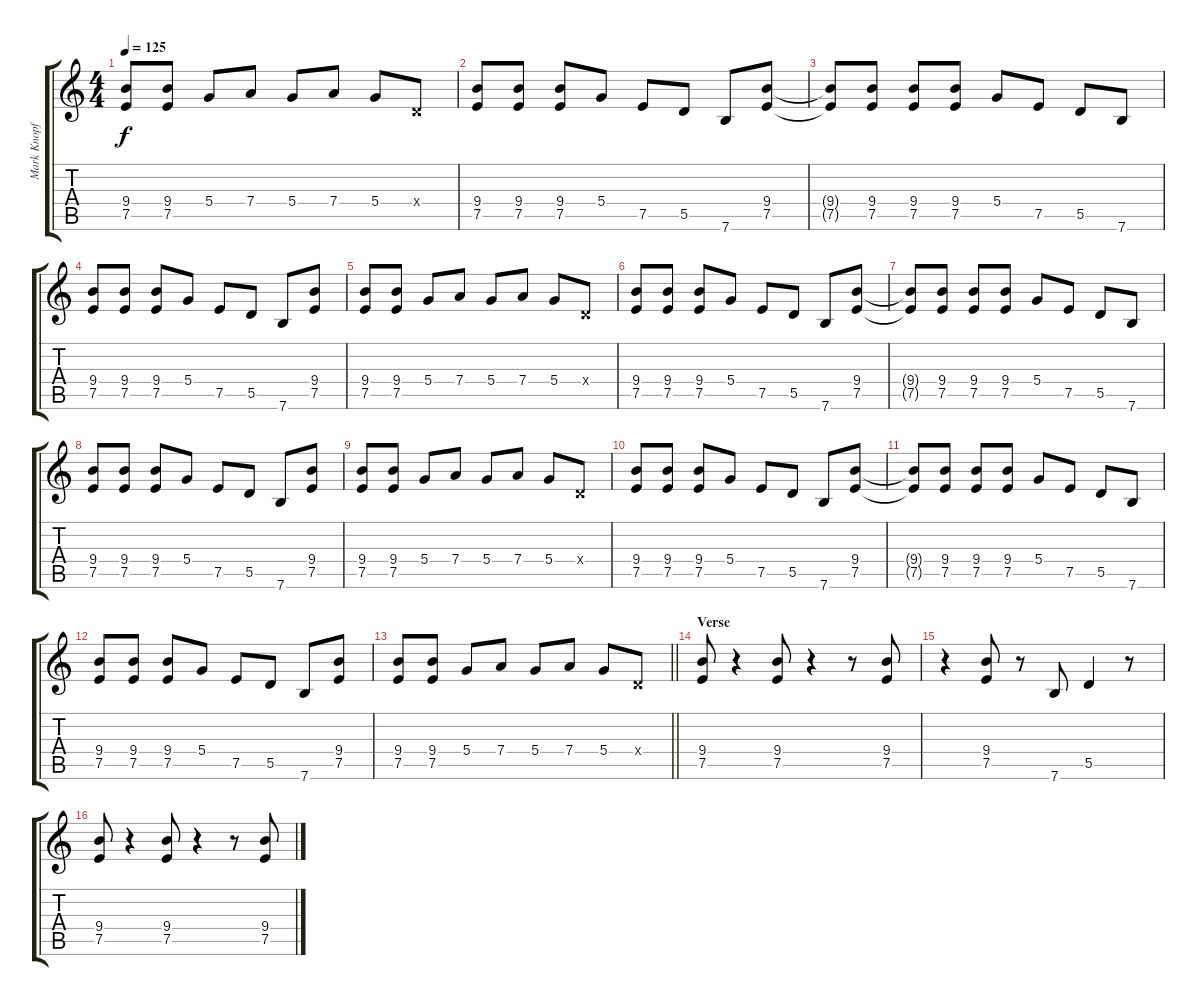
\track ("Mark Knopfler" "Mark Knopf") {instrument overdrivenguitar}
\staff {score tabs}
\tuning (E4 B3 G3 D3 A2 E2) {hide}
\ts (4 4)
\tempo 125
\clef g2
\ks c
(9.4 7.5).8{dy f} (9.4 7.5).8 5.4.8 7.4.8 5.4.8 7.4.8 5.4.8 0.4{x}.8 |
(9.4 7.5).8 (9.4 7.5).8 (9.4 7.5).8 5.4.8 7.5.8 5.5.8 7.6.8 (9.4 7.5).8 |
(9.4{t} 7.5{t}).8 (9.4 7.5).8 (9.4 7.5).8 (9.4 7.5).8 5.4.8 7.5.8 5.5.8 7.6.8 |
(9.4 7.5).8 (9.4 7.5).8 (9.4 7.5).8 5.4.8 7.5.8 5.5.8 7.6.8 (9.4 7.5).8 |
(9.4 7.5).8 (9.4 7.5).8 5.4.8 7.4.8 5.4.8 7.4.8 5.4.8 0.4{x}.8 |
(9.4 7.5).8 (9.4 7.5).8 (9.4 7.5).8 5.4.8 7.5.8 5.5.8 7.6.8 (9.4 7.5).8 |
(9.4{t} 7.5{t}).8 (9.4 7.5).8 (9.4 7.5).8 (9.4 7.5).8 5.4.8 7.5.8 5.5.8 7.6.8 |
(9.4 7.5).8 (9.4 7.5).8 (9.4 7.5).8 5.4.8 7.5.8 5.5.8 7.6.8 (9.4 7.5).8 |
(9.4 7.5).8 (9.4 7.5).8 5.4.8 7.4.8 5.4.8 7.4.8 5.4.8 0.4{x}.8 |
(9.4 7.5).8 (9.4 7.5).8 (9.4 7.5).8 5.4.8 7.5.8 5.5.8 7.6.8 (9.4 7.5).8 |
(9.4{t} 7.5{t}).8 (9.4 7.5).8 (9.4 7.5).8 (9.4 7.5).8 5.4.8 7.5.8 5.5.8 7.6.8 |
(9.4 7.5).8 (9.4 7.5).8 (9.4 7.5).8 5.4.8 7.5.8 5.5.8 7.6.8 (9.4 7.5).8 |
\barLineRight lightlight
(9.4 7.5).8 (9.4 7.5).8 5.4.8 7.4.8 5.4.8 7.4.8 5.4.8 0.4{x}.8 |
\section ("" "Verse")
(9.4 7.5).8 r.4 (9.4 7.5).8 r.4 r.8 (9.4 7.5).8 |
r.4 (9.4 7.5).8 r.8 7.6.8 5.5.4 r.8 |
(9.4 7.5).8 r.4 (9.4 7.5).8 r.4 r.8 (9.4 7.5).8
